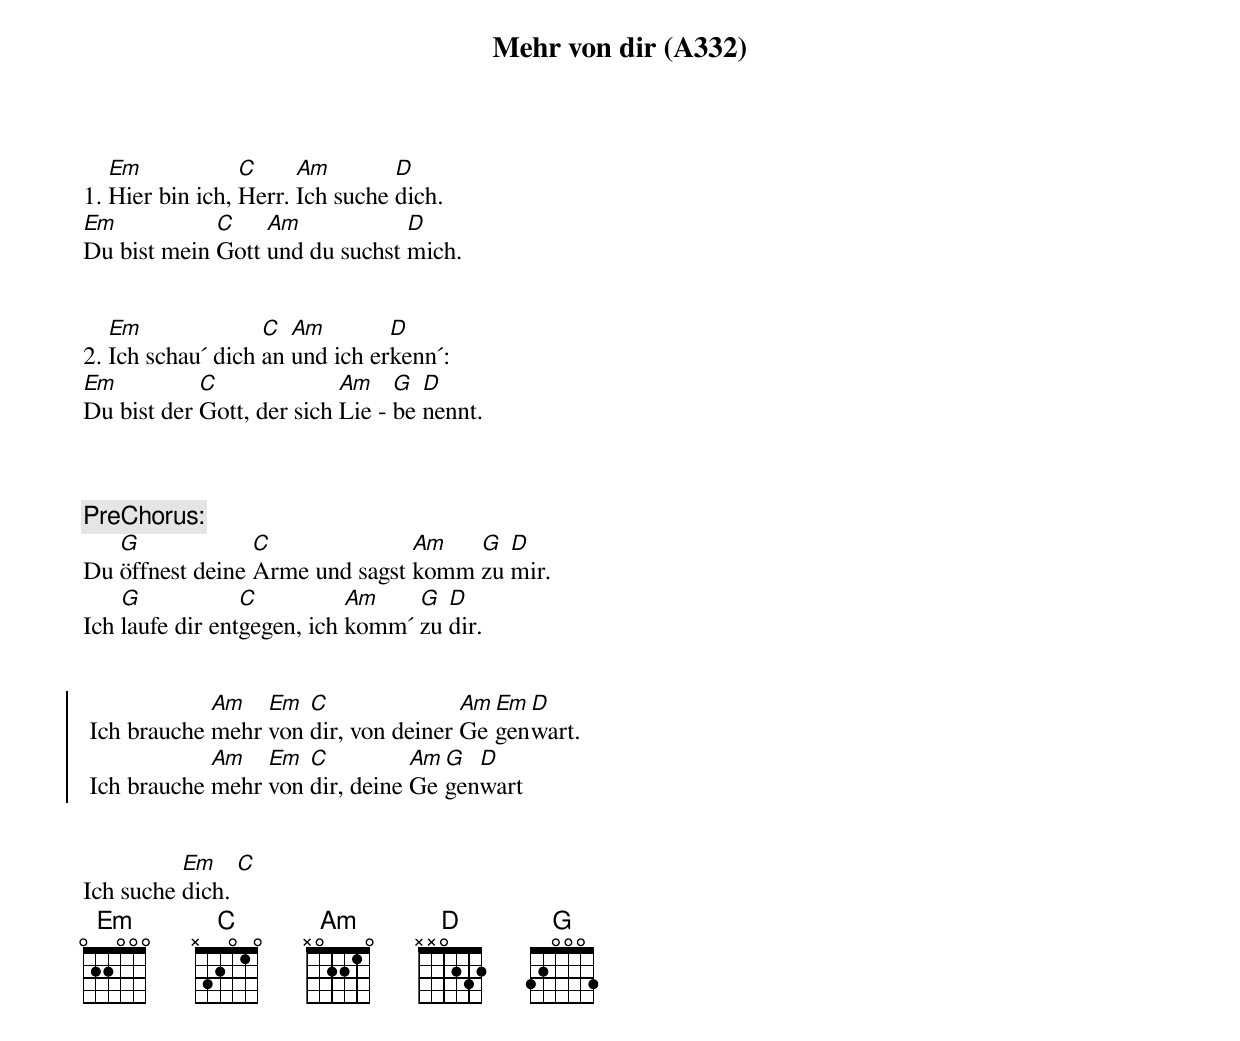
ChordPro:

{title: Mehr von dir (A332)}
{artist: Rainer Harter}

1. [Em]Hier bin ich, [C]Herr. [Am]Ich suche [D]dich.
[Em]Du bist mein [C]Gott [Am]und du suchst [D]mich.


2. [Em]Ich schau´ dich [C]an [Am]und ich er[D]kenn´:
[Em]Du bist der [C]Gott, der sich [Am]Lie - [G]be [D]nennt.



{comment: PreChorus:}
Du [G]öffnest deine [C]Arme und sagst [Am]komm [G]zu [D]mir.
Ich [G]laufe dir ent[C]gegen, ich [Am]komm´ [G]zu [D]dir.


{soc}
 Ich brauche [Am]mehr [Em]von [C]dir, von deiner [Am]Ge[Em]gen[D]wart.
 Ich brauche [Am]mehr [Em]von [C]dir, deine [Am]Ge[G]gen[D]wart
 {eoc}


Ich suche [Em]dich. [C]
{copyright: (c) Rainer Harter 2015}
